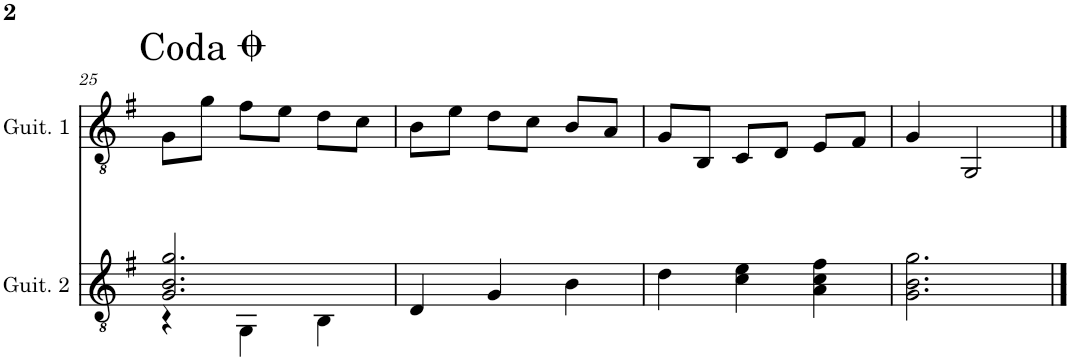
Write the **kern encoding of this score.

**kern	**kern
*part2	*part1
*staff2	*staff1
*I"Guit. 2	*I"Guit. 1
*I'Guit. 2	*I'Guit. 1
!!LO:PB:g=z
*clefGv2	*clefGv2
*k[f#]	*k[f#]
*M3/4	*M3/4
=25	=25
*^	*
2.G/ 2.B/ 2.g/	4r	8G\L
.	.	8g\J
.	4GG\	8f#\L
.	.	8e\J
.	4BB\	8d\L
.	.	8c\J
*v	*v	*
=26	=26
4D/	8B\L
.	8e\J
4G/	8d\L
.	8c\J
4B\	8B/L
.	8A/J
=27	=27
4d\	8G/L
.	8BB/J
4c\ 4e\	8C/L
.	8D/J
4A\ 4c\ 4f#\	8E/L
.	8F#/J
=28	=28
2.G\ 2.B\ 2.g\	4G/
.	2GG/
==	==
*-	*-
